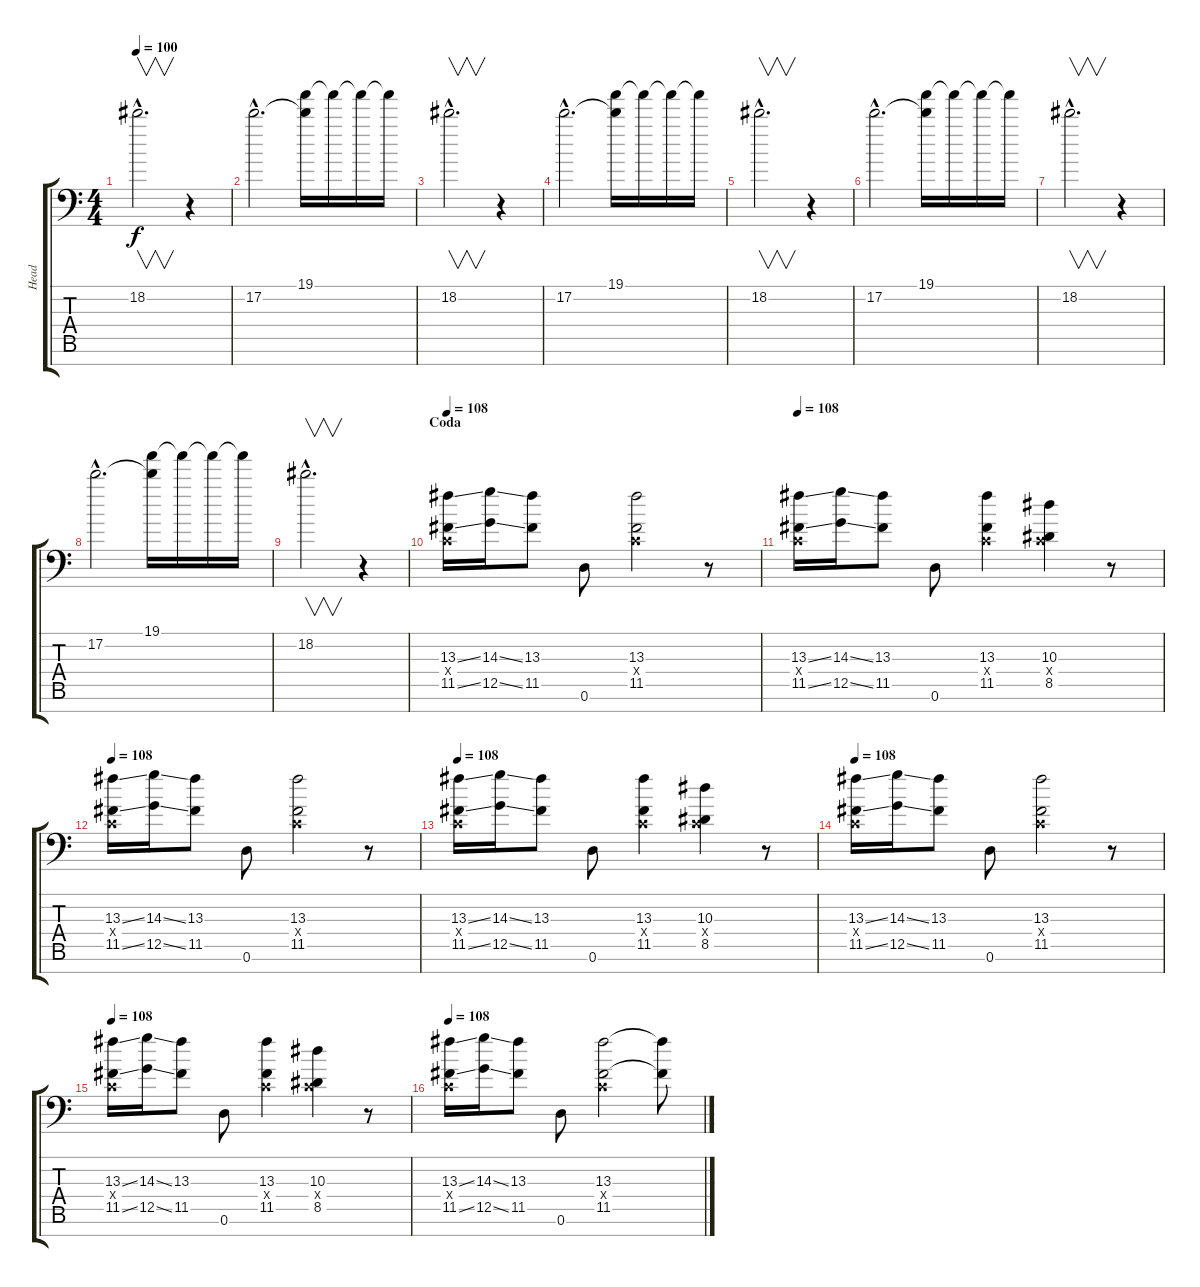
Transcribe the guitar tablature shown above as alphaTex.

\track ("Head" "Head") {instrument distortionguitar}
\staff {score tabs}
\tuning (D4 A3 F3 C3 G2 D2 A1) {hide}
\ts (4 4)
\tempo 100
\clef f4
\ks c
18.2{hac}.2{v d dy f} r.4 |
17.2{hac}.2{d} (19.1 17.2{t}).16 19.1{t}.16 19.1{t}.16 19.1{t}.16 |
18.2{hac}.2{v d} r.4 |
17.2{hac}.2{d} (19.1 17.2{t}).16 19.1{t}.16 19.1{t}.16 19.1{t}.16 |
18.2{hac}.2{v d} r.4 |
17.2{hac}.2{d} (19.1 17.2{t}).16 19.1{t}.16 19.1{t}.16 19.1{t}.16 |
18.2{hac}.2{v d} r.4 |
17.2{hac}.2{d} (19.1 17.2{t}).16 19.1{t}.16 19.1{t}.16 19.1{t}.16 |
18.2{hac}.2{v d} r.4 |
\section ("" "Coda")
\tempo 108
(13.3{ss} 0.4{x} 11.5{ss}).16{balance 8} (14.3{ss} 12.5{ss}).16 (13.3 11.5).8 0.6.8 (13.3 0.4{x} 11.5).2 r.8 |
\tempo 108
(13.3{ss} 0.4{x} 11.5{ss}).16 (14.3{ss} 12.5{ss}).16 (13.3 11.5).8 0.6.8 (13.3 0.4{x} 11.5).4 (10.3 0.4{x} 8.5).4 r.8 |
\tempo 108
(13.3{ss} 0.4{x} 11.5{ss}).16 (14.3{ss} 12.5{ss}).16 (13.3 11.5).8 0.6.8 (13.3 0.4{x} 11.5).2 r.8 |
\tempo 108
(13.3{ss} 0.4{x} 11.5{ss}).16 (14.3{ss} 12.5{ss}).16 (13.3 11.5).8 0.6.8 (13.3 0.4{x} 11.5).4 (10.3 0.4{x} 8.5).4 r.8 |
\tempo 108
(13.3{ss} 0.4{x} 11.5{ss}).16 (14.3{ss} 12.5{ss}).16 (13.3 11.5).8 0.6.8 (13.3 0.4{x} 11.5).2 r.8 |
\tempo 108
(13.3{ss} 0.4{x} 11.5{ss}).16 (14.3{ss} 12.5{ss}).16 (13.3 11.5).8 0.6.8 (13.3 0.4{x} 11.5).4 (10.3 0.4{x} 8.5).4 r.8 |
\tempo 108
(13.3{ss} 0.4{x} 11.5{ss}).16 (14.3{ss} 12.5{ss}).16 (13.3 11.5).8 0.6.8 (13.3 0.4{x} 11.5).2 (13.3{t} 11.5{t}).8
